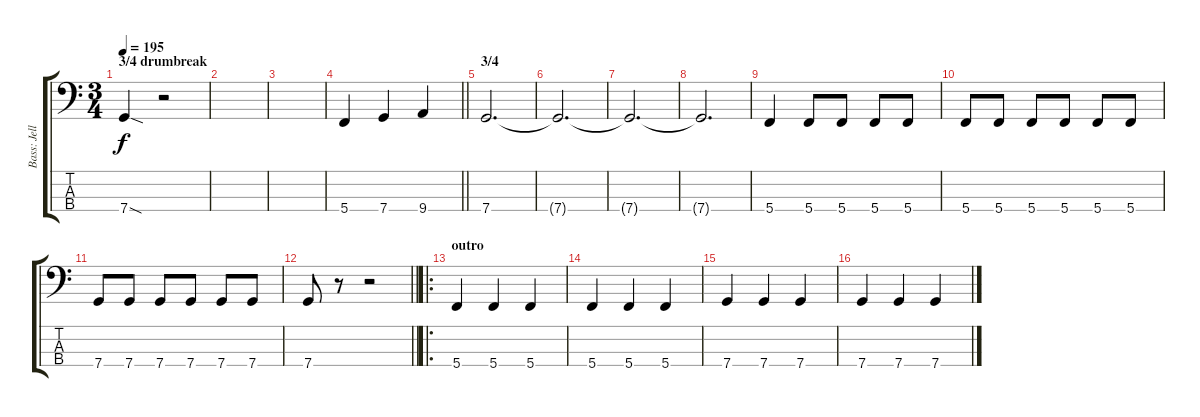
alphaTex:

\track ("Bass: Jelle" "Bass: Jell") {instrument electricbasspick}
\staff {score tabs}
\tuning (F2 C2 G1 C1) {hide}
\ts (3 4)
\section ("" "3/4 drumbreak")
\tempo 195
\clef f4
\ks c
7.4{sod t}.4{dy f} r.2 |
|
|
\barLineRight lightlight
5.4.4 7.4.4 9.4.4 |
\section ("" "3/4")
7.4.2{d} |
7.4{t}.2{d} |
7.4{t}.2{d} |
7.4{t}.2{d} |
5.4.4 5.4.8 5.4.8 5.4.8 5.4.8 |
5.4.8 5.4.8 5.4.8 5.4.8 5.4.8 5.4.8 |
7.4.8 7.4.8 7.4.8 7.4.8 7.4.8 7.4.8 |
\barLineRight lightlight
7.4.8 r.8 r.2 |
\ro
\section ("" "outro")
5.4.4 5.4.4 5.4.4 |
5.4.4 5.4.4 5.4.4 |
7.4.4 7.4.4 7.4.4 |
7.4.4 7.4.4 7.4.4
